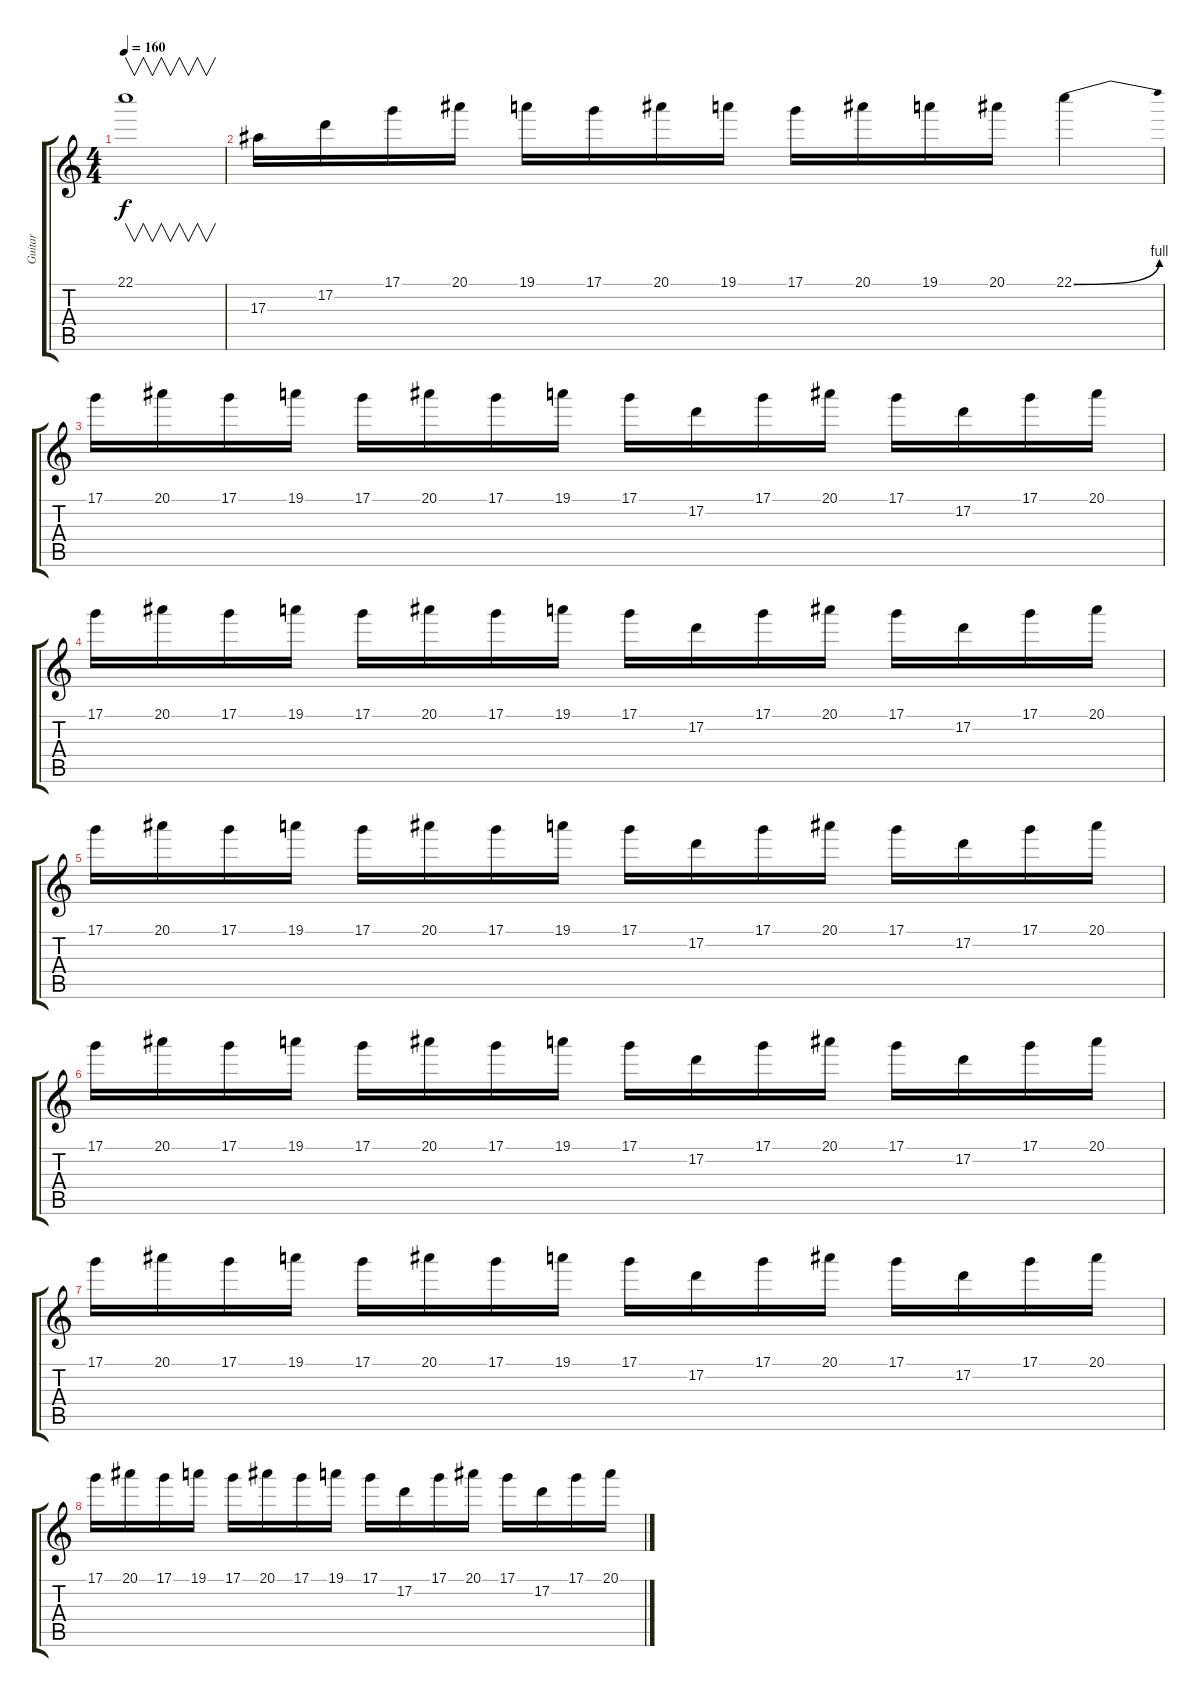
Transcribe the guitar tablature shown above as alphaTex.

\track ("Guitar" "Guitar") {instrument distortionguitar}
\staff {score tabs}
\tuning (D4 A3 F3 C3 G2 D2) {hide}
\ts (4 4)
\tempo 160
\clef g2
\ks c
22.1.1{v dy f} |
17.3.16 17.2.16 17.1.16 20.1.16 19.1.16 17.1.16 20.1.16 19.1.16 17.1.16 20.1.16 19.1.16 20.1.16 22.1{be (bend 0 0 60 4)}.4 |
17.1.16 20.1.16 17.1.16 19.1.16 17.1.16 20.1.16 17.1.16 19.1.16 17.1.16 17.2.16 17.1.16 20.1.16 17.1.16 17.2.16 17.1.16 20.1.16 |
17.1.16 20.1.16 17.1.16 19.1.16 17.1.16 20.1.16 17.1.16 19.1.16 17.1.16 17.2.16 17.1.16 20.1.16 17.1.16 17.2.16 17.1.16 20.1.16 |
17.1.16 20.1.16 17.1.16 19.1.16 17.1.16 20.1.16 17.1.16 19.1.16 17.1.16 17.2.16 17.1.16 20.1.16 17.1.16 17.2.16 17.1.16 20.1.16 |
17.1.16 20.1.16 17.1.16 19.1.16 17.1.16 20.1.16 17.1.16 19.1.16 17.1.16 17.2.16 17.1.16 20.1.16 17.1.16 17.2.16 17.1.16 20.1.16 |
17.1.16 20.1.16 17.1.16 19.1.16 17.1.16 20.1.16 17.1.16 19.1.16 17.1.16 17.2.16 17.1.16 20.1.16 17.1.16 17.2.16 17.1.16 20.1.16 |
17.1.16 20.1.16 17.1.16 19.1.16 17.1.16 20.1.16 17.1.16 19.1.16 17.1.16 17.2.16 17.1.16 20.1.16 17.1.16 17.2.16 17.1.16 20.1.16
